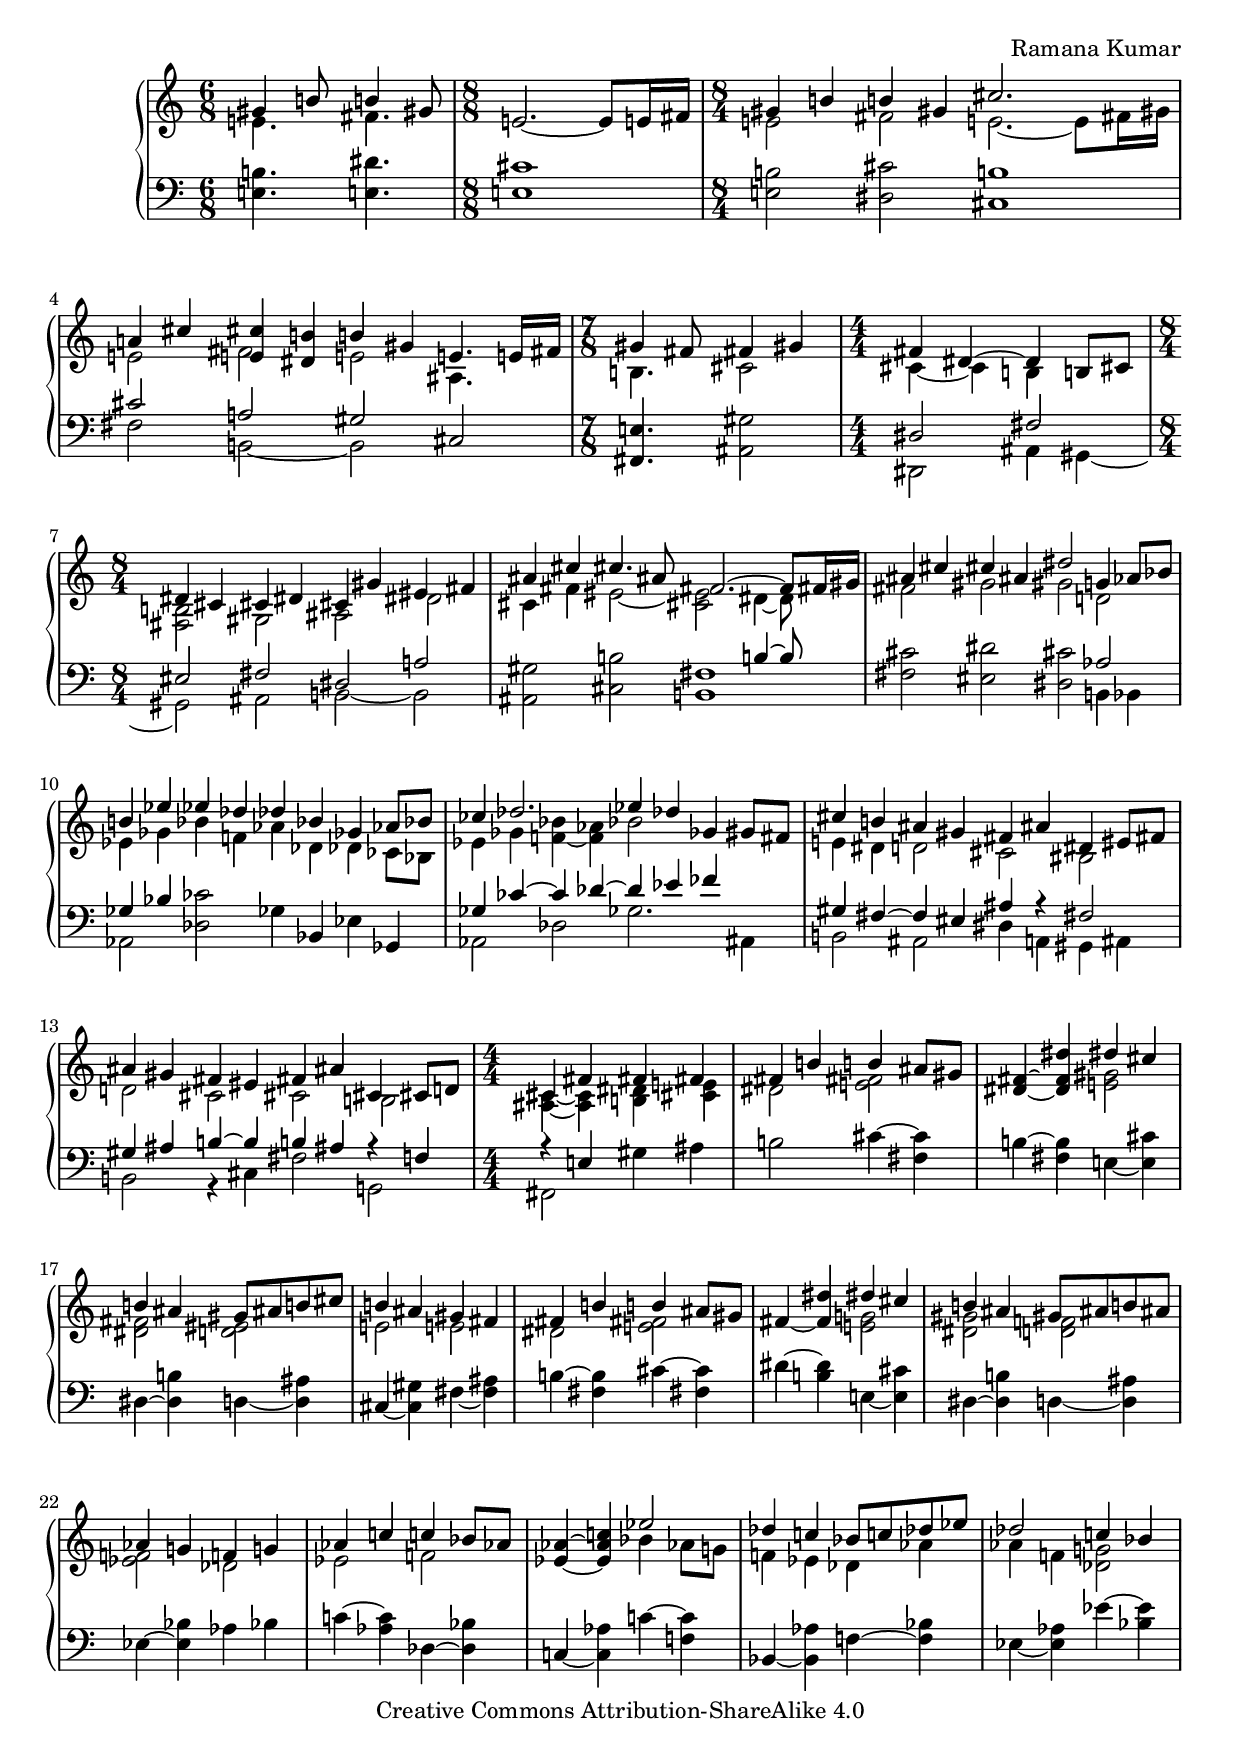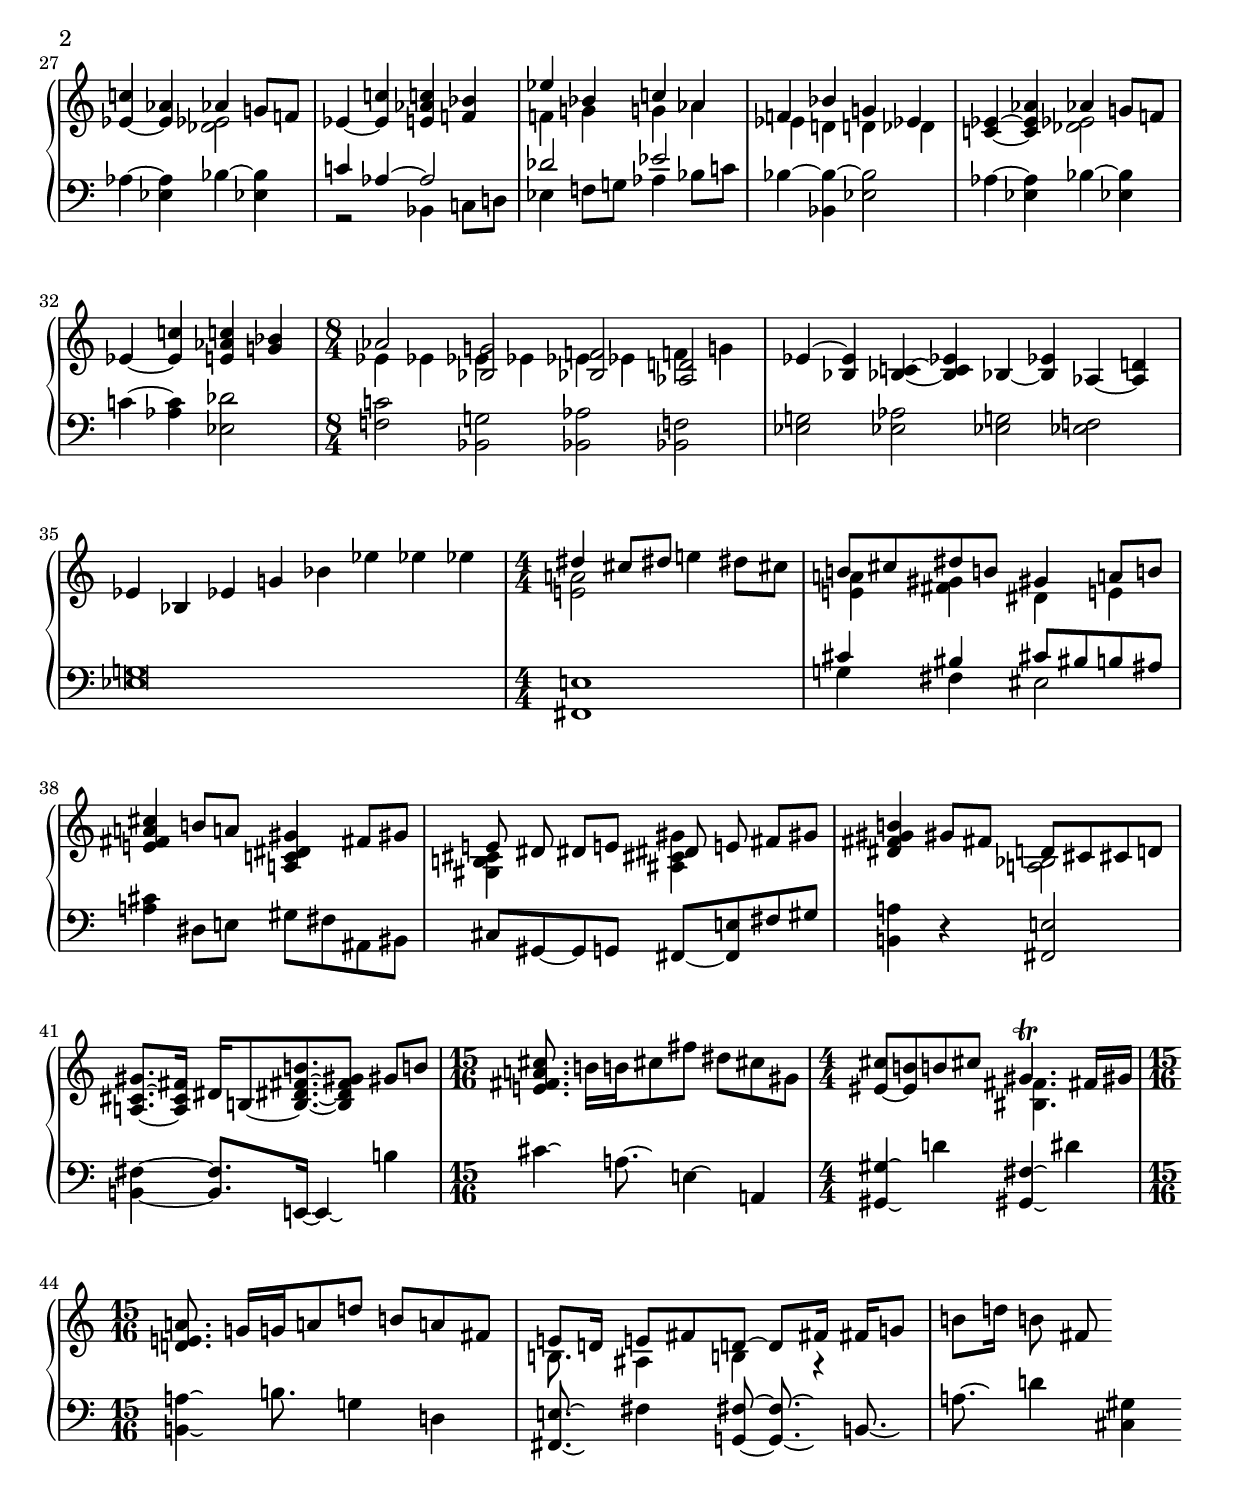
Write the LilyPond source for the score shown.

\version "2.18.0"

\header {
% title = "tbd"
  composer = "Ramana Kumar"
  date = "2015"
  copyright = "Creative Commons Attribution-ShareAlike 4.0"
% dedication = "tbd"
}

#(ly:set-option 'point-and-click #f)

\score {
  \new PianoStaff <<
    \new Staff {
      \accidentalStyle PianoStaff.dodecaphonic
      \override PianoStaff.TimeSignature.style = #'numbered
      \clef treble

      \time 6/8
      << { gis'4 b'8 b'4 gis'8 }
      \\ { e'4. fis'4. } >>
      |

      \time 8/8
      e'2. ~ e'8 e'16 fis'
      |

      \time 8/4
      << { gis'4 b' b' gis' cis''2. s8 }
      \\ { e'2 fis' e'2. ~ e'8 fis'16 gis' } >>
      |

      << { a'4 cis'' < e' cis''> < dis' b'> b' gis' e'4. e'16 fis' }
      \\ { e'2 fis' e' ais4. s8 } >>
      |

      \time 7/8
      << { gis'4 fis'8 fis'4 gis' }
      \\ { b4. cis'2 } >>
      |

      \time 4/4
      << { fis'4 dis'4 ~ dis' b8 cis' }
      \\ { cis'4 ~ cis' b s } >>
      | 

      \time 8/4
      << { dis'4 cis' cis' dis' cis' gis' eis' fis' }
      \\ { < fis b>2 gis ais dis' } >>
      |

      << { ais'4 cis'' cis''4. ais'8 fis'2. ~ fis'8 fis'16 gis' }
      \\ { cis'4 fis' eis'2 ~ < cis' eis'> dis'4 ~ dis'8 } >>
      |

      << { ais'4 cis'' cis'' ais' dis''2 g'4 aes'8 bes' }
      \\ { fis'2 gis' gis' d' } >>
      |

      << { b'4 ees'' ees'' des'' des'' bes' ges' aes'8 bes' }
      \\ { ees'4 ges' bes' f' aes' des' des' ces'8 bes } >>
      |

      << { ces''4 des''2. ees''4 des'' ges' gis'8 fis' }
      \\ { ees'4 ges' < f' bes'> ~ < f' aes'> bes'2 s } >>
      |

      << { cis''4 b' ais' gis' fis' ais' dis' eis'8 fis' }
      \\ { e'4 dis' d'2 cis' bis } >>
      |

      << { ais'4 gis' fis' eis' fis' ais' cis' cis'8 d' }
      \\ { d'2 cis' cis' b } >>
      |

      \time 4/4
      << { cis'4 fis' fis' fis' }
      \\ { < ais cis'>4 ~ < ais cis'> < b dis'> < cis' e'> } >>
      |

      << { fis'4 b' b' ais'8 gis' }
      \\ { dis'2 < e' fis'> } >>
      |

      < dis' fis'>4 ~ < dis' fis' dis''> << { dis'' cis'' } \\  < e' gis'>2 >>
      |

      << { b'4 ais' gis'8 ais' b' cis'' }
      \\ { < dis' fis'>2 < d' eis'> } >>
      |

      << { b'4 ais' gis' fis' }
      \\ {e'2 e' } >>
      |

      << { fis'4 b' b' ais'8 gis' }
      \\ { dis'2 < e' fis'> } >>
      |

      fis'4 ~ < fis' dis''> << { dis'' cis'' } \\  < e' g'>2 >>
      |

      << { b'4 ais' gis'8 ais' b' ais' }
      \\ { < dis' gis'>2 < d' f'> } >>
      |

      << { aes'4 g' f' g' }
      \\ { < ees' f'>2 des' } >>
      |

      << { aes'4 c'' c'' bes'8 aes' }
      \\ { ees'2 f' } >>
      |

      < ees' aes'>4 ~ < ees' aes' c''>
      << { ees''2 } \\ { bes'4 aes'8 g' } >>
      |

      << { des''4 c'' bes'8 c'' des'' ees'' }
      \\ { f'4 ees' des' aes' } >>
      |

      << { des''2 c''4 bes' }
      \\ { aes'4 f' < des' g'>2 } >>
      |

      < ees' c''>4 ~ < ees' aes'> << { aes' g'8 f' } \\ < des' ees'>2 >>
      |

      ees'4 ~ < ees' c''> < e' aes' c''> < f' bes'>
      |

      << { ees''4 bes' c'' aes' }
      \\ { f' g' g' aes' } >>
      |

      << { f' bes' g' ees' }
      \\ { ees' d' d' des' } >>
      |

      < c' ees'>4 ~ < c' ees' aes'> << { aes' g'8 f' } \\ < des' ees'>2 >>
      |

      ees'4 ~ < ees' c''> < e' aes' c''> < g' bes'>
      |

      \time 8/4
      << { aes'2 < bes g'> < bes f'> < aes d'> }
      \\ { ees'4 ees' ees' ees' ees' ees' f' g' } >>
      |

      ees'4 ~ < ees' bes> < bes c'> ~ < bes c' ees'>
      bes4 ~ < bes ees'> aes ~ < aes d'>
      |

      ees'4 bes ees' g' bes' ees'' ees'' ees''
      |

      \time 4/4
      << { dis''4 cis''8 dis'' } \\ < e' a'>2 >> e''4 dis''8 cis''
      |

      << { b'8 cis'' dis'' b' gis'4 a'8 b' }
      \\ { < e' a'>4 < fis' gis'> dis' e' } >>
      |

      < e' fis' a' cis''>4 b'8 a' < a c' dis' gis'>4 fis'8 gis'
      |

      << { e'8 dis' } \\ { < gis b cis'>4} >> dis'8 e'
      << { dis'8 e' } \\ { < ais cis' gis'>4 } >> fis'8 gis'
      |

      < dis' fis' gis' b'>4 gis'8 fis'
      << { d'8 cis' cis' d' }
      \\ { < a bes>2 } >>
      |

      < a cis' gis'>8. ~ < a cis' fis'>16 dis' b8 ~
      < b dis' fis' b'>8. ~ < b dis' fis' gis'>8 gis' b'
      |

      \time 15/16
      < e' fis' a' cis''>8. b'16 b' cis''8 fis'' dis'' cis'' gis'8
      |

      \time 4/4
      < eis' cis''>8 ~ < eis' b'> b' cis''8 << gis'4.\trill \\ < bis fis'>4. >> fis'16 gis'
      |

      \time 15/16
      < d' e' a'>8. g'16 g' a'8 d'' b' a' fis'
      |

      << { e'8 d'16 e'8 fis' d'8 ~ d'8 fis'16 fis' g'8 }
      \\ { b8. ais4 b r } >>
      |

      b'8 d''16 b'8 fis'

    }
    \new Staff {
      \clef bass

      < e b>4. < e dis'>
      |

      < e cis'>1
      |

      < e b>2 < dis cis'> < cis b>1
      |

      << { cis'2 a gis }
      \\ { fis b, ~ b, } >> cis
      |

      < fis, e>4. < ais, gis>2
      |

      << { dis2 fis }
      \\ { dis,2 ais,4 gis, ~ } >>
      |

      << { eis2 fis dis a }
      \\ { gis, ais, b, ~ b, } >>
      |

      < ais, gis>2 < cis b> << { s2 b4 ~ b8 s } \\ < b, fis>1 >>
      |

      < fis cis'>2 < eis dis'> < dis cis'> << aes2 \\ { b,4 bes, } >>
      |

      << { ges4 bes } \\ aes,2 >> < des ces'>2 ges4 bes, ees ges,
      |
 
      << { ges4 ces' ~ ces' des' ~ des' ees' fes' s }
      \\ { aes,2 des ges2. ais,4 } >>
      |

      << { gis4 fis ~ fis eis ais r fis2 }
      \\ { b,2 ais, dis4 a, gis, ais, } >>
      |

      << { gis4 ais b ~ b b ais r f }
      \\ { b,2 r4 cis fis2 g, } >>
      |

      << { r4 e } \\ { fis,2 } >> gis4 ais
      |

      b2 cis'4 ~ < cis' fis>
      |

      b4 ~ < fis b > e ~ < e cis'>
      |

      dis4 ~ < dis b> d ~ < d ais>
      |

      cis ~ < cis gis> fis ~ < fis ais>
      |

      b4 ~ < fis b> cis' ~ < cis' fis>
      |

      dis'4 ~ < b dis'> e ~ < e cis'>
      |

      dis4 ~ < dis b> d ~ < d ais>
      |

      ees4 ~ < ees bes> aes bes
      |

      c'4 ~ < c' aes> des ~ < des bes>
      |

      c4 ~ < c aes> c' ~ < c' f>
      |

      bes, ~ < bes, aes> f ~ < f bes>
      |

      ees4 ~ < ees aes> ees' ~ < ees' bes>
      |

      aes4 ~ < aes ees> bes ~ < bes ees>
      |

      << { c'4 aes ~ aes2 }
      \\ { r2 bes,4 c8 d } >>
      |

      << { des'2 ees' }
      \\ { ees4 f8 g aes4 bes8 c' } >>
      |

      bes4 ~ < bes, bes> ~ < bes ees>2
      |

      aes4 ~ < aes ees> bes ~ < bes ees>
      |

      c'4 ~ < c' aes> < ees des'>2
      |

      < f c'>2 < bes, g> < bes, aes>2 < bes, f>
      |

      < ees g>2 < ees aes> < ees g>2 < ees f>
      |

      < ees g>\breve
      |

      < fis, e>1
      |

      << { cis'4 bis cis'8 bis b ais }
      \\ { g4 fis eis2 } >>
      |

      < a cis'>4 dis8 e gis8 fis ais,8 bis,
      |

      cis8 gis, ~ gis, g, fis, ~ < fis, e> fis gis
      |

      < b, a>4 r < fis, e>2
      |

      < b, fis>4 ~ < b, fis>8. e,16 ~ e,4\laissezVibrer b
      |

      cis'4\laissezVibrer a8.\laissezVibrer e4\laissezVibrer a,
      |

      < gis, gis>4\laissezVibrer d' < gis, fis>4\laissezVibrer dis'
      |

      < b, a>4\laissezVibrer b8. g4 d
      |

      < fis, e>8.\laissezVibrer fis4 < g, fis>8 ~ < g, fis>8.\laissezVibrer b,8.\laissezVibrer
      |

      a8.\laissezVibrer d'4 < cis gis>
    }
  >>
}
